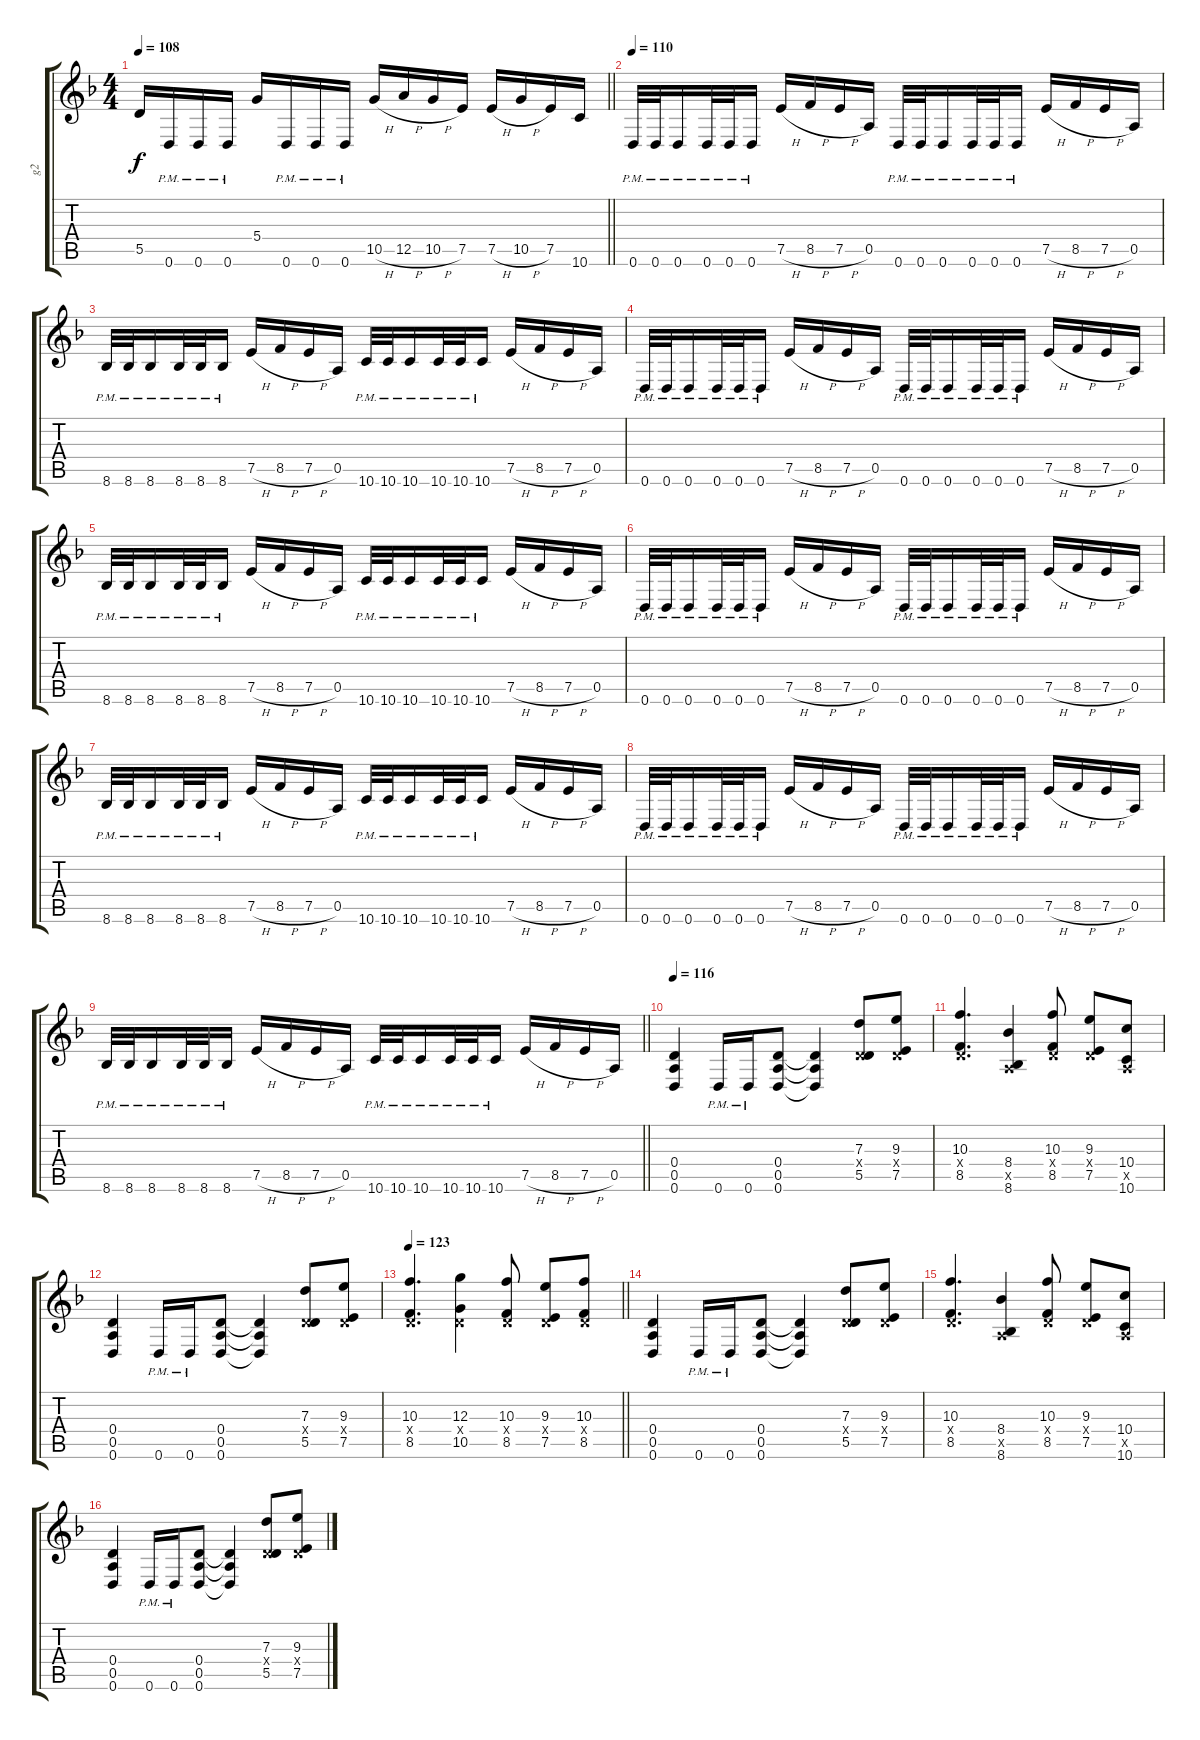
\track ("g2" "g2") {instrument distortionguitar}
\staff {score tabs}
\tuning (E4 B3 G3 D3 A2 D2) {hide}
\ts (4 4)
\tempo 108
\clef g2
\barLineRight lightlight
\ks f
5.5.16{dy f} 0.6{pm}.16 0.6{pm}.16 0.6{pm}.16 5.4.16 0.6{pm}.16 0.6{pm}.16 0.6{pm}.16 10.5{h}.16 12.5{h}.16 10.5{h}.16 7.5.16 7.5{h}.16 10.5{h}.16 7.5.16 10.6.16 |
\section ("" "")
\tempo 110
0.6{pm}.32 0.6{pm}.32 0.6{pm}.16 0.6{pm}.32 0.6{pm}.32 0.6{pm}.16 7.5{h}.16 8.5{h}.16 7.5{h}.16 0.5.16 0.6{pm}.32 0.6{pm}.32 0.6{pm}.16 0.6{pm}.32 0.6{pm}.32 0.6{pm}.16 7.5{h}.16 8.5{h}.16 7.5{h}.16 0.5.16 |
8.6{pm}.32 8.6{pm}.32 8.6{pm}.16 8.6{pm}.32 8.6{pm}.32 8.6{pm}.16 7.5{h}.16 8.5{h}.16 7.5{h}.16 0.5.16 10.6{pm}.32 10.6{pm}.32 10.6{pm}.16 10.6{pm}.32 10.6{pm}.32 10.6{pm}.16 7.5{h}.16 8.5{h}.16 7.5{h}.16 0.5.16 |
0.6{pm}.32 0.6{pm}.32 0.6{pm}.16 0.6{pm}.32 0.6{pm}.32 0.6{pm}.16 7.5{h}.16 8.5{h}.16 7.5{h}.16 0.5.16 0.6{pm}.32 0.6{pm}.32 0.6{pm}.16 0.6{pm}.32 0.6{pm}.32 0.6{pm}.16 7.5{h}.16 8.5{h}.16 7.5{h}.16 0.5.16 |
8.6{pm}.32 8.6{pm}.32 8.6{pm}.16 8.6{pm}.32 8.6{pm}.32 8.6{pm}.16 7.5{h}.16 8.5{h}.16 7.5{h}.16 0.5.16 10.6{pm}.32 10.6{pm}.32 10.6{pm}.16 10.6{pm}.32 10.6{pm}.32 10.6{pm}.16 7.5{h}.16 8.5{h}.16 7.5{h}.16 0.5.16 |
0.6{pm}.32 0.6{pm}.32 0.6{pm}.16 0.6{pm}.32 0.6{pm}.32 0.6{pm}.16 7.5{h}.16 8.5{h}.16 7.5{h}.16 0.5.16 0.6{pm}.32 0.6{pm}.32 0.6{pm}.16 0.6{pm}.32 0.6{pm}.32 0.6{pm}.16 7.5{h}.16 8.5{h}.16 7.5{h}.16 0.5.16 |
8.6{pm}.32 8.6{pm}.32 8.6{pm}.16 8.6{pm}.32 8.6{pm}.32 8.6{pm}.16 7.5{h}.16 8.5{h}.16 7.5{h}.16 0.5.16 10.6{pm}.32 10.6{pm}.32 10.6{pm}.16 10.6{pm}.32 10.6{pm}.32 10.6{pm}.16 7.5{h}.16 8.5{h}.16 7.5{h}.16 0.5.16 |
0.6{pm}.32 0.6{pm}.32 0.6{pm}.16 0.6{pm}.32 0.6{pm}.32 0.6{pm}.16 7.5{h}.16 8.5{h}.16 7.5{h}.16 0.5.16 0.6{pm}.32 0.6{pm}.32 0.6{pm}.16 0.6{pm}.32 0.6{pm}.32 0.6{pm}.16 7.5{h}.16 8.5{h}.16 7.5{h}.16 0.5.16 |
\barLineRight lightlight
8.6{pm}.32 8.6{pm}.32 8.6{pm}.16 8.6{pm}.32 8.6{pm}.32 8.6{pm}.16 7.5{h}.16 8.5{h}.16 7.5{h}.16 0.5.16 10.6{pm}.32 10.6{pm}.32 10.6{pm}.16 10.6{pm}.32 10.6{pm}.32 10.6{pm}.16 7.5{h}.16 8.5{h}.16 7.5{h}.16 0.5.16 |
\section ("" "")
\tempo 116
(0.4 0.5 0.6).4 0.6{pm}.16 0.6{pm}.16 (0.4 0.5 0.6).8 (0.4{t} 0.5{t} 0.6{t}).4 (7.3 0.4{x} 5.5).8 (9.3 0.4{x} 7.5).8 |
(10.3 0.4{x} 8.5).4{d} (8.4 0.5{x} 8.6).4 (10.3 0.4{x} 8.5).8 (9.3 0.4{x} 7.5).8 (10.4 0.5{x} 10.6).8 |
(0.4 0.5 0.6).4 0.6{pm}.16 0.6{pm}.16 (0.4 0.5 0.6).8 (0.4{t} 0.5{t} 0.6{t}).4 (7.3 0.4{x} 5.5).8 (9.3 0.4{x} 7.5).8 |
\tempo 123
\barLineRight lightlight
(10.3 0.4{x} 8.5).4{d} (12.3 0.4{x} 10.5).4 (10.3 0.4{x} 8.5).8 (9.3 0.4{x} 7.5).8 (10.3 0.4{x} 8.5).8 |
(0.4 0.5 0.6).4 0.6{pm}.16 0.6{pm}.16 (0.4 0.5 0.6).8 (0.4{t} 0.5{t} 0.6{t}).4 (7.3 0.4{x} 5.5).8 (9.3 0.4{x} 7.5).8 |
(10.3 0.4{x} 8.5).4{d} (8.4 0.5{x} 8.6).4 (10.3 0.4{x} 8.5).8 (9.3 0.4{x} 7.5).8 (10.4 0.5{x} 10.6).8 |
(0.4 0.5 0.6).4 0.6{pm}.16 0.6{pm}.16 (0.4 0.5 0.6).8 (0.4{t} 0.5{t} 0.6{t}).4 (7.3 0.4{x} 5.5).8 (9.3 0.4{x} 7.5).8
